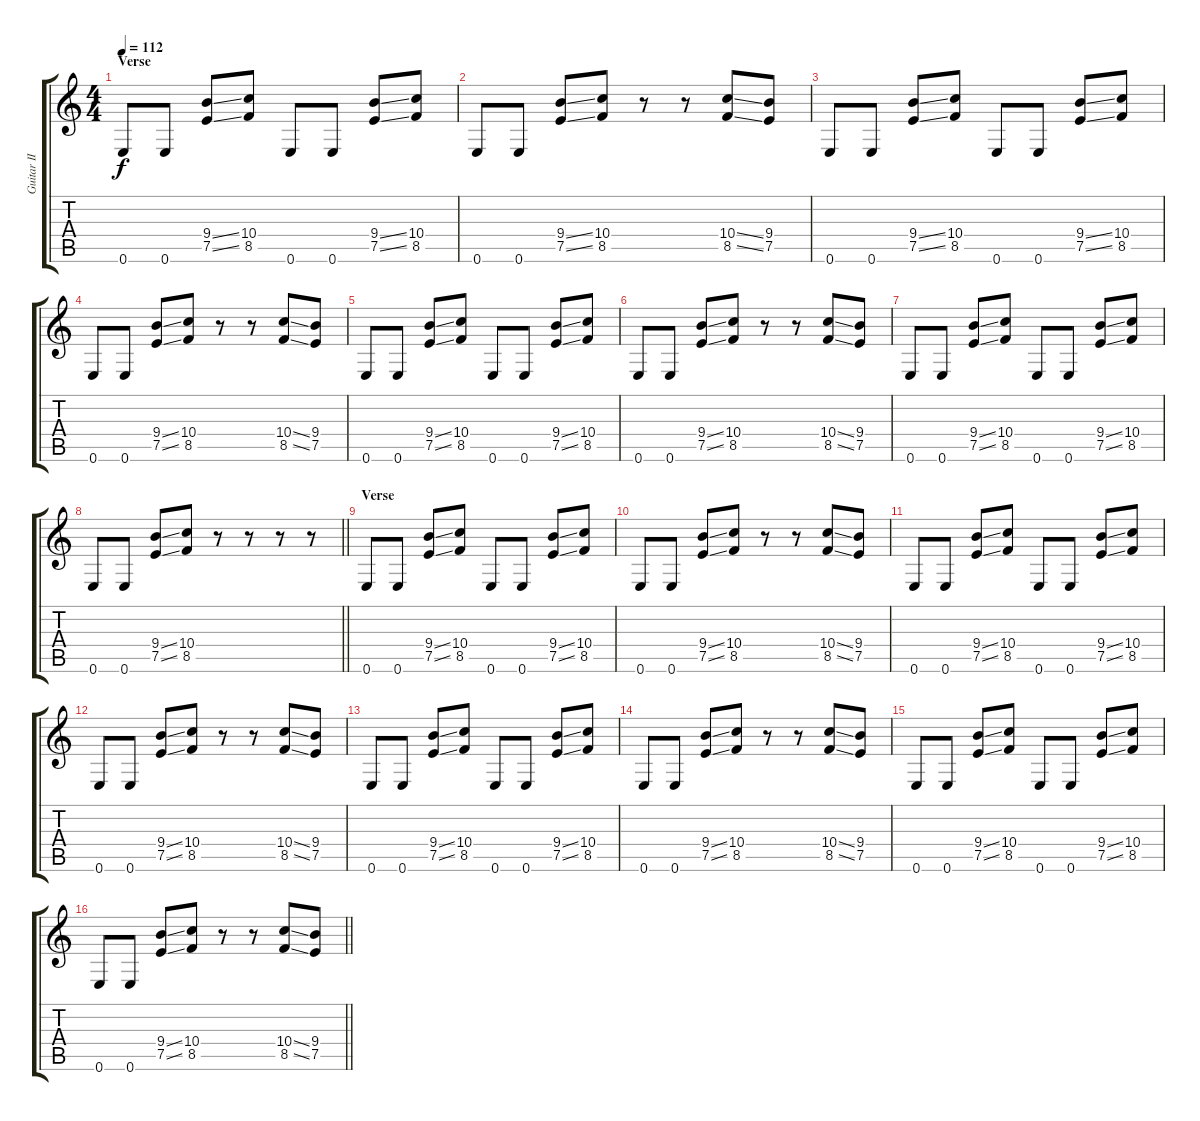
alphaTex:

\track ("Guitar II" "Guitar II") {instrument distortionguitar}
\staff {score tabs}
\tuning (E4 B3 G3 D3 A2 E2) {hide}
\ts (4 4)
\section ("" "Verse")
\tempo 112
\clef g2
\ks c
0.6.8{dy f} 0.6.8 (9.4{ss} 7.5{ss}).8 (10.4 8.5).8 0.6.8 0.6.8 (9.4{ss} 7.5{ss}).8 (10.4 8.5).8 |
0.6.8 0.6.8 (9.4{ss} 7.5{ss}).8 (10.4 8.5).8 r.8 r.8 (10.4{ss} 8.5{ss}).8 (9.4 7.5).8 |
0.6.8 0.6.8 (9.4{ss} 7.5{ss}).8 (10.4 8.5).8 0.6.8 0.6.8 (9.4{ss} 7.5{ss}).8 (10.4 8.5).8 |
0.6.8 0.6.8 (9.4{ss} 7.5{ss}).8 (10.4 8.5).8 r.8 r.8 (10.4{ss} 8.5{ss}).8 (9.4 7.5).8 |
0.6.8 0.6.8 (9.4{ss} 7.5{ss}).8 (10.4 8.5).8 0.6.8 0.6.8 (9.4{ss} 7.5{ss}).8 (10.4 8.5).8 |
0.6.8 0.6.8 (9.4{ss} 7.5{ss}).8 (10.4 8.5).8 r.8 r.8 (10.4{ss} 8.5{ss}).8 (9.4 7.5).8 |
0.6.8 0.6.8 (9.4{ss} 7.5{ss}).8 (10.4 8.5).8 0.6.8 0.6.8 (9.4{ss} 7.5{ss}).8 (10.4 8.5).8 |
\barLineRight lightlight
0.6.8 0.6.8 (9.4{ss} 7.5{ss}).8 (10.4 8.5).8 r.8 r.8 r.8 r.8 |
\section ("" "Verse")
0.6.8 0.6.8 (9.4{ss} 7.5{ss}).8 (10.4 8.5).8 0.6.8 0.6.8 (9.4{ss} 7.5{ss}).8 (10.4 8.5).8 |
0.6.8 0.6.8 (9.4{ss} 7.5{ss}).8 (10.4 8.5).8 r.8 r.8 (10.4{ss} 8.5{ss}).8 (9.4 7.5).8 |
0.6.8 0.6.8 (9.4{ss} 7.5{ss}).8 (10.4 8.5).8 0.6.8 0.6.8 (9.4{ss} 7.5{ss}).8 (10.4 8.5).8 |
0.6.8 0.6.8 (9.4{ss} 7.5{ss}).8 (10.4 8.5).8 r.8 r.8 (10.4{ss} 8.5{ss}).8 (9.4 7.5).8 |
0.6.8 0.6.8 (9.4{ss} 7.5{ss}).8 (10.4 8.5).8 0.6.8 0.6.8 (9.4{ss} 7.5{ss}).8 (10.4 8.5).8 |
0.6.8 0.6.8 (9.4{ss} 7.5{ss}).8 (10.4 8.5).8 r.8 r.8 (10.4{ss} 8.5{ss}).8 (9.4 7.5).8 |
0.6.8 0.6.8 (9.4{ss} 7.5{ss}).8 (10.4 8.5).8 0.6.8 0.6.8 (9.4{ss} 7.5{ss}).8 (10.4 8.5).8 |
\barLineRight lightlight
0.6.8 0.6.8 (9.4{ss} 7.5{ss}).8 (10.4 8.5).8 r.8 r.8 (10.4{ss} 8.5{ss}).8 (9.4 7.5).8
